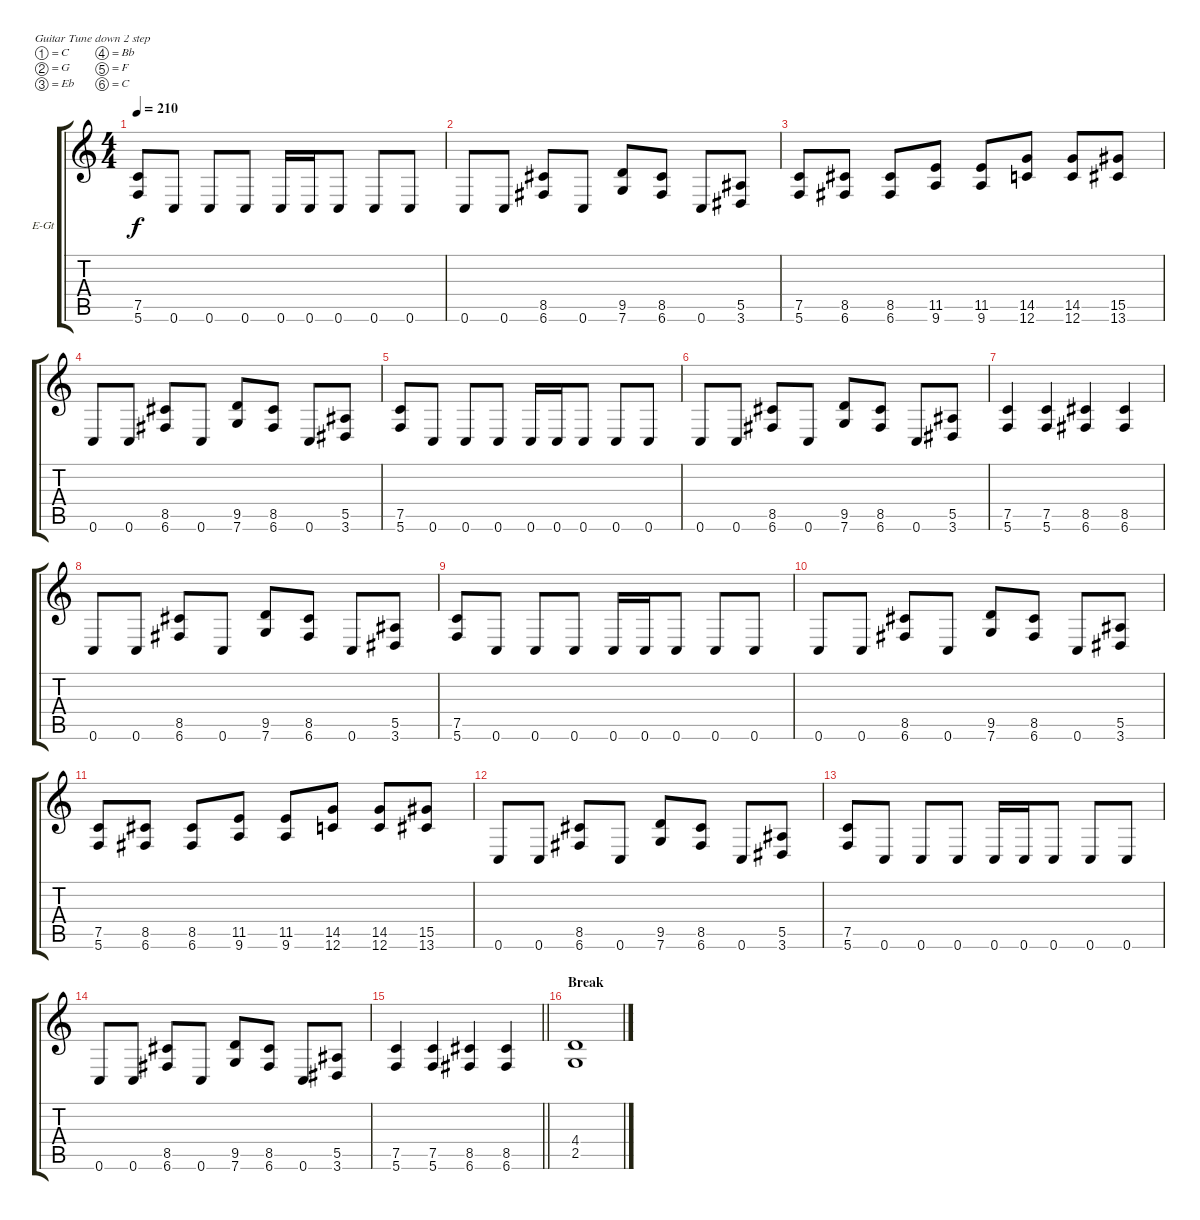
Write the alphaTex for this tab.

\bracketExtendMode groupsimilarinstruments
\firstSystemTrackNameOrientation horizontal
\otherSystemsTrackNameOrientation horizontal
\track ("Guitar" "E-Gt") {instrument distortionguitar}
\staff {score tabs}
\tuning (C4 G3 Eb3 Bb2 F2 C2)
\ts (4 4)
\tempo 210
\clef g2
\ks c
(7.5 5.6).8{dy f} 0.6.8 0.6.8 0.6.8 0.6.16 0.6.16 0.6.8 0.6.8 0.6.8 |
0.6.8 0.6.8 (8.5 6.6).8 0.6.8 (9.5 7.6).8 (8.5 6.6).8 0.6.8 (5.5 3.6).8 |
(7.5 5.6).8 (8.5 6.6).8 (8.5 6.6).8 (11.5 9.6).8 (11.5 9.6).8 (14.5 12.6).8 (14.5 12.6).8 (15.5 13.6).8 |
0.6.8 0.6.8 (8.5 6.6).8 0.6.8 (9.5 7.6).8 (8.5 6.6).8 0.6.8 (5.5 3.6).8 |
(7.5 5.6).8 0.6.8 0.6.8 0.6.8 0.6.16 0.6.16 0.6.8 0.6.8 0.6.8 |
0.6.8 0.6.8 (8.5 6.6).8 0.6.8 (9.5 7.6).8 (8.5 6.6).8 0.6.8 (5.5 3.6).8 |
(7.5 5.6).4 (7.5 5.6).4 (8.5 6.6).4 (8.5 6.6).4 |
0.6.8 0.6.8 (8.5 6.6).8 0.6.8 (9.5 7.6).8 (8.5 6.6).8 0.6.8 (5.5 3.6).8 |
(7.5 5.6).8 0.6.8 0.6.8 0.6.8 0.6.16 0.6.16 0.6.8 0.6.8 0.6.8 |
0.6.8 0.6.8 (8.5 6.6).8 0.6.8 (9.5 7.6).8 (8.5 6.6).8 0.6.8 (5.5 3.6).8 |
(7.5 5.6).8 (8.5 6.6).8 (8.5 6.6).8 (11.5 9.6).8 (11.5 9.6).8 (14.5 12.6).8 (14.5 12.6).8 (15.5 13.6).8 |
0.6.8 0.6.8 (8.5 6.6).8 0.6.8 (9.5 7.6).8 (8.5 6.6).8 0.6.8 (5.5 3.6).8 |
(7.5 5.6).8 0.6.8 0.6.8 0.6.8 0.6.16 0.6.16 0.6.8 0.6.8 0.6.8 |
0.6.8 0.6.8 (8.5 6.6).8 0.6.8 (9.5 7.6).8 (8.5 6.6).8 0.6.8 (5.5 3.6).8 |
\barLineRight lightlight
(7.5 5.6).4 (7.5 5.6).4 (8.5 6.6).4 (8.5 6.6).4 |
\section ("" "Break")
(4.4 2.5).1
